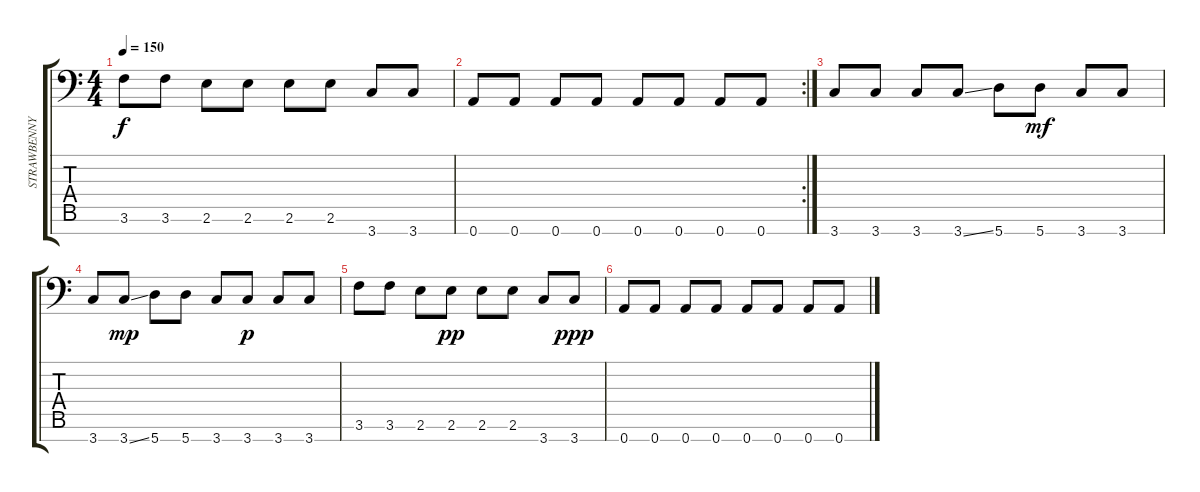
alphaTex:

\track ("STRAWBENNY" "STRAWBENNY") {instrument slapbass1}
\staff {score tabs}
\tuning (D4 A3 F3 C3 G2 D2 A1) {hide}
\ts (4 4)
\tempo 150
\clef f4
\ks c
3.6.8{dy f} 3.6.8 2.6.8 2.6.8 2.6.8 2.6.8 3.7.8 3.7.8 |
\rc 2
0.7.8 0.7.8 0.7.8 0.7.8 0.7.8 0.7.8 0.7.8 0.7.8 |
3.7.8 3.7.8 3.7.8 3.7{ss}.8 5.7.8 5.7.8{dy mf} 3.7.8 3.7.8 |
3.7.8 3.7{ss}.8{dy mp} 5.7.8 5.7.8 3.7.8 3.7.8{dy p} 3.7.8 3.7.8 |
3.6.8 3.6.8 2.6.8 2.6.8{dy pp} 2.6.8 2.6.8 3.7.8 3.7.8{dy ppp} |
0.7.8 0.7.8 0.7.8 0.7.8 0.7.8 0.7.8 0.7.8 0.7.8
